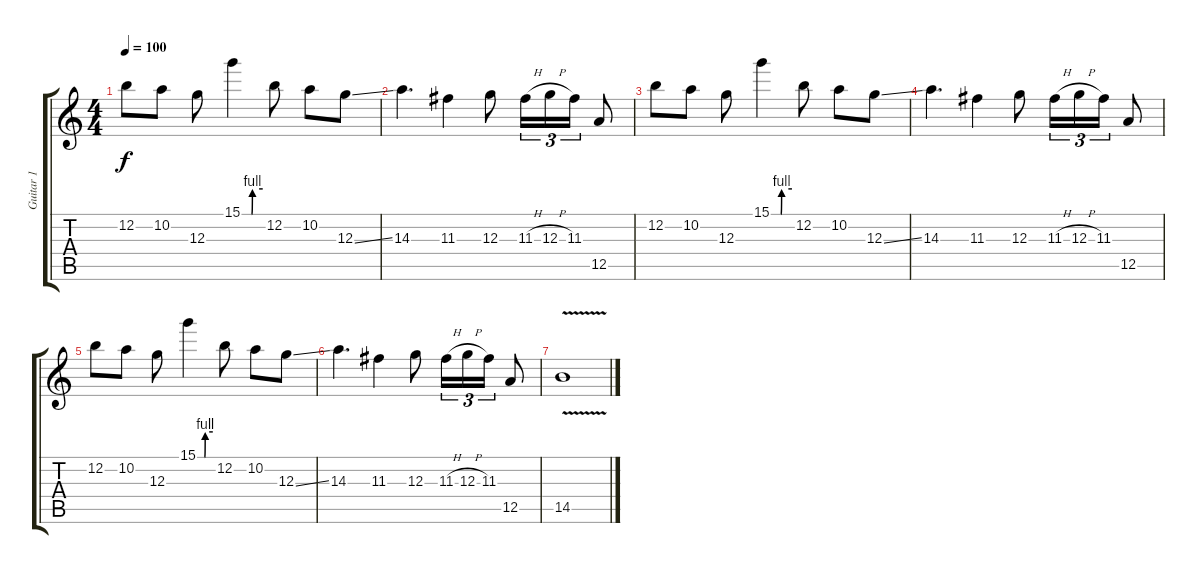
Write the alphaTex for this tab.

\track ("Guitar 1" "Guitar 1") {instrument distortionguitar}
\staff {score tabs}
\tuning (E4 B3 G3 D3 A2 E2) {hide}
\ts (4 4)
\tempo 100
\clef g2
\ks c
12.2.8{dy f} 10.2.8 12.3.8 15.1{be (custom 0 0 15 0 23 0 28 0 30 4 60 4)}.4 12.2.8 10.2.8 12.3{ss}.8 |
14.3.4{d} 11.3.4 12.3.8 11.3{h}.16{tu (3 2)} 12.3{h}.16{tu (3 2)} 11.3.16{tu (3 2)} 12.5.8 |
12.2.8 10.2.8 12.3.8 15.1{be (custom 0 0 15 0 23 0 28 0 30 4 60 4)}.4 12.2.8 10.2.8 12.3{ss}.8 |
14.3.4{d} 11.3.4 12.3.8 11.3{h}.16{tu (3 2)} 12.3{h}.16{tu (3 2)} 11.3.16{tu (3 2)} 12.5.8 |
12.2.8 10.2.8 12.3.8 15.1{be (custom 0 0 15 0 23 0 28 0 30 4 60 4)}.4 12.2.8 10.2.8 12.3{ss}.8 |
14.3.4{d} 11.3.4 12.3.8 11.3{h}.16{tu (3 2)} 12.3{h}.16{tu (3 2)} 11.3.16{tu (3 2)} 12.5.8 |
14.5{v}.1
